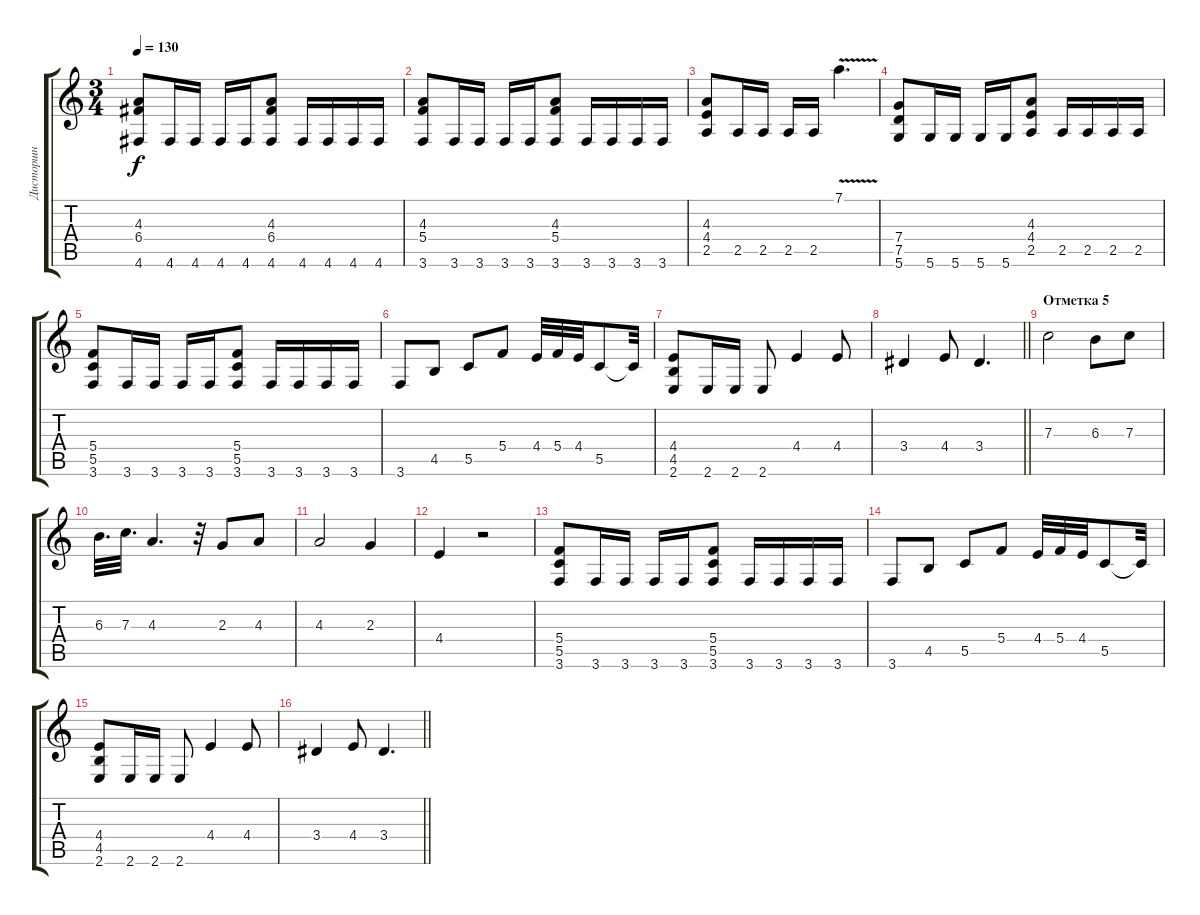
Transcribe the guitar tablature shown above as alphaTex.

\track ("Дисторшн" "Дисторшн") {instrument distortionguitar}
\staff {score tabs}
\tuning (D4 A3 F3 C3 G2 D2) {hide}
\ts (3 4)
\tempo 130
\clef g2
\ks c
(4.3 6.4 4.6).8{dy f volume 12} 4.6.16 4.6.16 4.6.16 4.6.16 (4.3 6.4 4.6).8 4.6.16 4.6.16 4.6.16 4.6.16 |
(4.3 5.4 3.6).8 3.6.16 3.6.16 3.6.16 3.6.16 (4.3 5.4 3.6).8 3.6.16 3.6.16 3.6.16 3.6.16 |
(4.3 4.4 2.5).8 2.5.16 2.5.16 2.5.16 2.5.16 7.1{v}.4{d} |
(7.4 7.5 5.6).8 5.6.16 5.6.16 5.6.16 5.6.16 (4.3 4.4 2.5).8 2.5.16 2.5.16 2.5.16 2.5.16 |
(5.4 5.5 3.6).8 3.6.16 3.6.16 3.6.16 3.6.16 (5.4 5.5 3.6).8 3.6.16 3.6.16 3.6.16 3.6.16 |
3.6.8 4.5.8 5.5.8 5.4.8 4.4.32 5.4.32 4.4.32 5.5.8 5.5{t}.32 |
(4.4 4.5 2.6).8 2.6.16 2.6.16 2.6.8 4.4.4 4.4.8 |
\barLineRight lightlight
3.4.4 4.4.8 3.4.4{d} |
\section ("" "Отметка 5")
7.3.2{volume 14} 6.3.8 7.3.8 |
6.3.32{d} 7.3.32{d} 4.3.4{d} r.32 2.3.8 4.3.8 |
4.3.2 2.3.4 |
4.4.4 r.2 |
(5.4 5.5 3.6).8{volume 12} 3.6.16 3.6.16 3.6.16 3.6.16 (5.4 5.5 3.6).8 3.6.16 3.6.16 3.6.16 3.6.16 |
3.6.8 4.5.8 5.5.8 5.4.8 4.4.32 5.4.32 4.4.32 5.5.8 5.5{t}.32 |
(4.4 4.5 2.6).8 2.6.16 2.6.16 2.6.8 4.4.4 4.4.8 |
\barLineRight lightlight
3.4.4 4.4.8 3.4.4{d}
